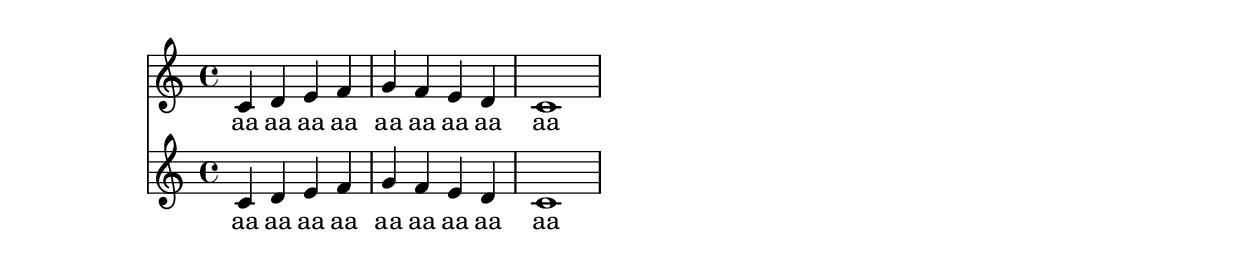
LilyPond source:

%% Do not edit this file; it is auto-generated from LSR http://lsr.dsi.unimi.it
%% This file is in the public domain.
\version "2.11.57"

\header {
  lsrtags = "text, vocal-music, spacing"

  texidoces = "
Este fragmento de código muestra cómo situar la línea de base de la
letra más cerca del pentagrama.

"
  doctitlees = "Ajuste del especiado vertical de la letra"

  texidoc = "
This snippet shows how to bring the lyrics line closer to the staff.

"
  doctitle = "Adjusting lyrics vertical spacing"
} % begin verbatim
% Default layout:
<<
  \new Staff \new Voice = melody \relative c' {
    c4 d e f
    g4 f e d
    c1
  }
  \new Lyrics \lyricsto melody { aa aa aa aa aa aa aa aa aa }

% Reducing the minimum space below the staff and above the lyrics:
  \new Staff \with {
    \override VerticalAxisGroup #'minimum-Y-extent = #'(-1 . 4)
  }
  \new Voice = melody \relative c' {
    c4 d e f
    g4 f e d
    c1
  }
  \new Lyrics \with {
    \override VerticalAxisGroup #'minimum-Y-extent = #'(-1.2 . 1)
  }
  \lyricsto melody { aa aa aa aa aa aa aa aa aa }
>>
